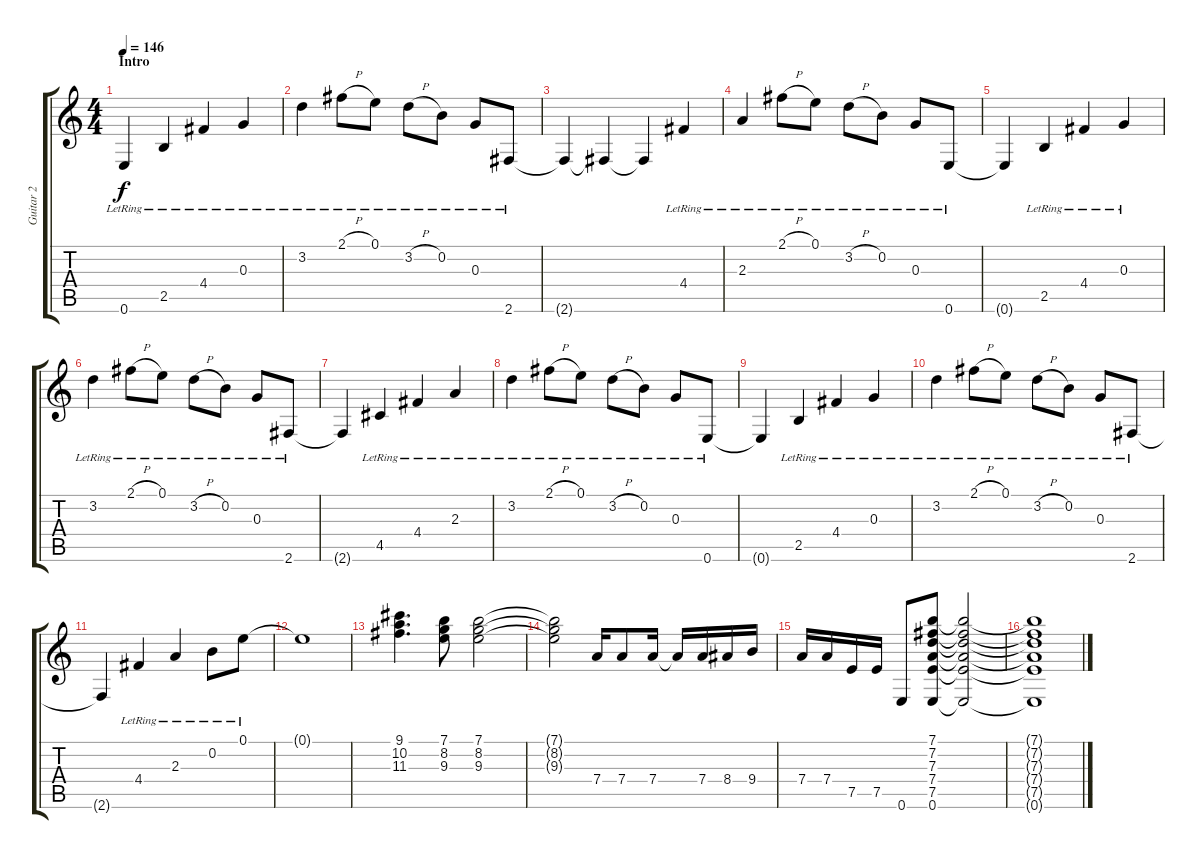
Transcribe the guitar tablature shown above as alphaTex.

\track ("Guitar 2" "Guitar 2") {instrument overdrivenguitar}
\staff {score tabs}
\tuning (E4 B3 G3 D3 A2 E2) {hide}
\ts (4 4)
\section ("" "Intro")
\tempo 146
\clef g2
\ks c
0.6{lr}.4{dy f instrument overdrivenguitar} 2.5{lr}.4 4.4{lr}.4 0.3{lr}.4 |
3.2{lr}.4 2.1{h lr}.8 0.1{lr}.8 3.2{h lr}.8 0.2{lr}.8 0.3{lr}.8 2.6{lr}.8 |
2.6{t}.4 2.6{t}.4 2.6{t}.4 4.4{lr}.4 |
2.3{lr}.4 2.1{h lr}.8 0.1{lr}.8 3.2{h lr}.8 0.2{lr}.8 0.3{lr}.8 0.6{lr}.8 |
0.6{t}.4 2.5{lr}.4 4.4{lr}.4 0.3{lr}.4 |
3.2{lr}.4 2.1{h lr}.8 0.1{lr}.8 3.2{h lr}.8 0.2{lr}.8 0.3{lr}.8 2.6{lr}.8 |
2.6{t}.4 4.5{lr}.4 4.4{lr}.4 2.3{lr}.4 |
3.2{lr}.4 2.1{h lr}.8 0.1{lr}.8 3.2{h lr}.8 0.2{lr}.8 0.3{lr}.8 0.6{lr}.8 |
0.6{t}.4 2.5{lr}.4 4.4{lr}.4 0.3{lr}.4 |
3.2{lr}.4 2.1{h lr}.8 0.1{lr}.8 3.2{h lr}.8 0.2{lr}.8 0.3{lr}.8 2.6{lr}.8 |
2.6{t}.4 4.4{lr}.4 2.3{lr}.4 0.2{lr}.8 0.1{lr}.8 |
0.1{t}.1 |
(9.1 10.2 11.3).4{d} (7.1 8.2 9.3).8 (7.1 8.2 9.3).2 |
(7.1{t} 8.2{t} 9.3{t}).2 7.4.16 7.4.8 7.4.16 7.4{t}.16 7.4.16 8.4.16 9.4.16 |
7.4.16 7.4.16 7.5.16 7.5.16 0.6.8 (7.1 7.2 7.3 7.4 7.5 0.6).8 (7.1{t} 7.2{t} 7.3{t} 7.4{t} 7.5{t} 0.6{t}).2 |
(7.1{t} 7.2{t} 7.3{t} 7.4{t} 7.5{t} 0.6{t}).1
